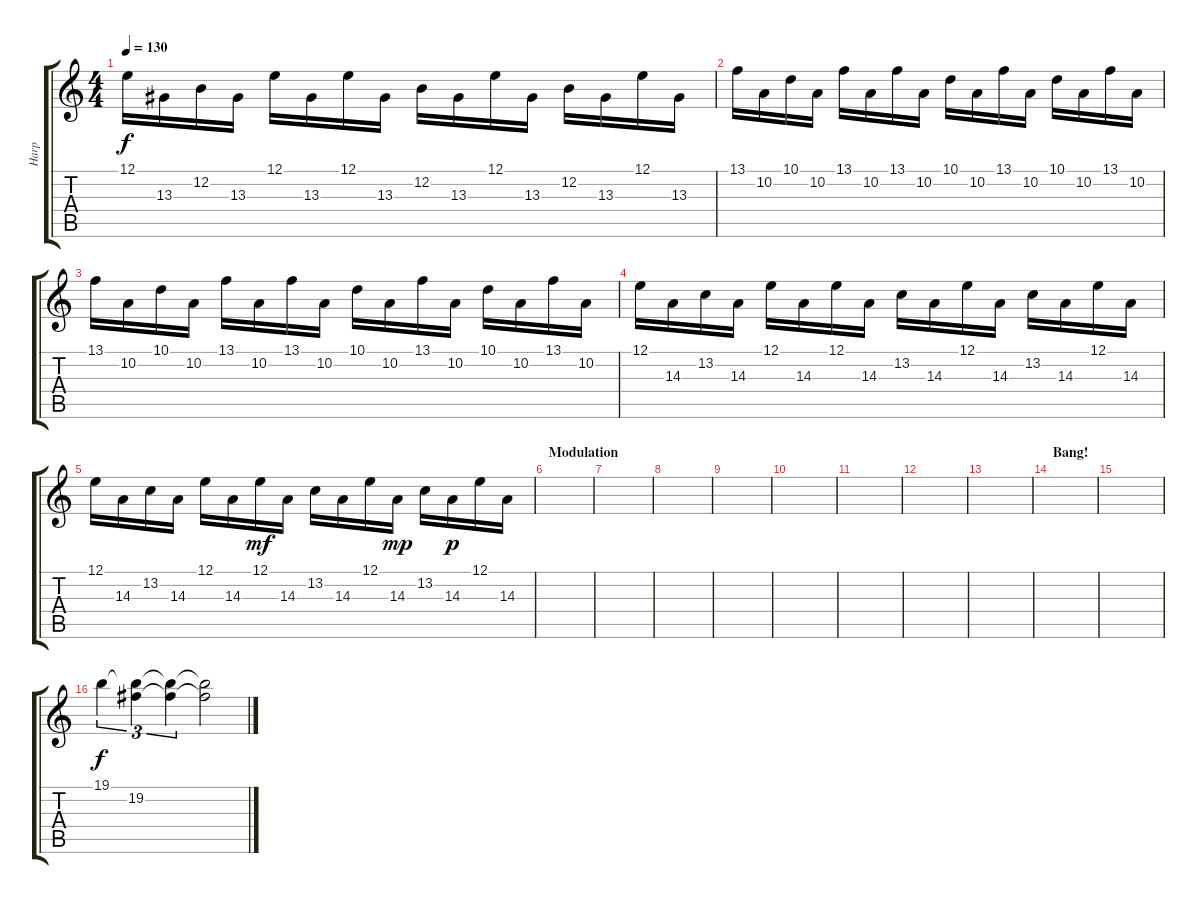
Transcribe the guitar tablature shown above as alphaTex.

\track ("Harp" "Harp") {instrument orchestralharp}
\staff {score tabs}
\tuning (E4 B3 G3 D3 A2 E2) {hide}
\ts (4 4)
\tempo 130
\clef g2
\ks c
12.1.16{dy f} 13.3.16 12.2.16 13.3.16 12.1.16 13.3.16 12.1.16 13.3.16 12.2.16 13.3.16 12.1.16 13.3.16 12.2.16 13.3.16 12.1.16 13.3.16 |
13.1.16{volume 9 instrument percussiveorgan} 10.2.16 10.1.16 10.2.16 13.1.16 10.2.16 13.1.16 10.2.16 10.1.16 10.2.16 13.1.16 10.2.16 10.1.16 10.2.16 13.1.16 10.2.16 |
13.1.16 10.2.16 10.1.16 10.2.16 13.1.16 10.2.16 13.1.16 10.2.16 10.1.16 10.2.16 13.1.16 10.2.16 10.1.16 10.2.16 13.1.16 10.2.16 |
12.1.16 14.3.16 13.2.16 14.3.16 12.1.16 14.3.16 12.1.16 14.3.16 13.2.16 14.3.16 12.1.16 14.3.16 13.2.16 14.3.16 12.1.16 14.3.16 |
12.1.16 14.3.16 13.2.16 14.3.16 12.1.16 14.3.16 12.1.16{dy mf} 14.3.16 13.2.16 14.3.16 12.1.16 14.3.16{dy mp} 13.2.16 14.3.16{dy p} 12.1.16 14.3.16 |
\section ("" "Modulation")
|
|
|
|
|
|
|
|
\section ("" "Bang!")
|
|
19.1.4{tu (3 2) dy f volume 10 balance 16 instrument tubularbells} (19.1{t} 19.2).4{tu (3 2)} (19.1{t} 19.2{t}).4{tu (3 2)} (19.1{t} 19.2{t}).2
